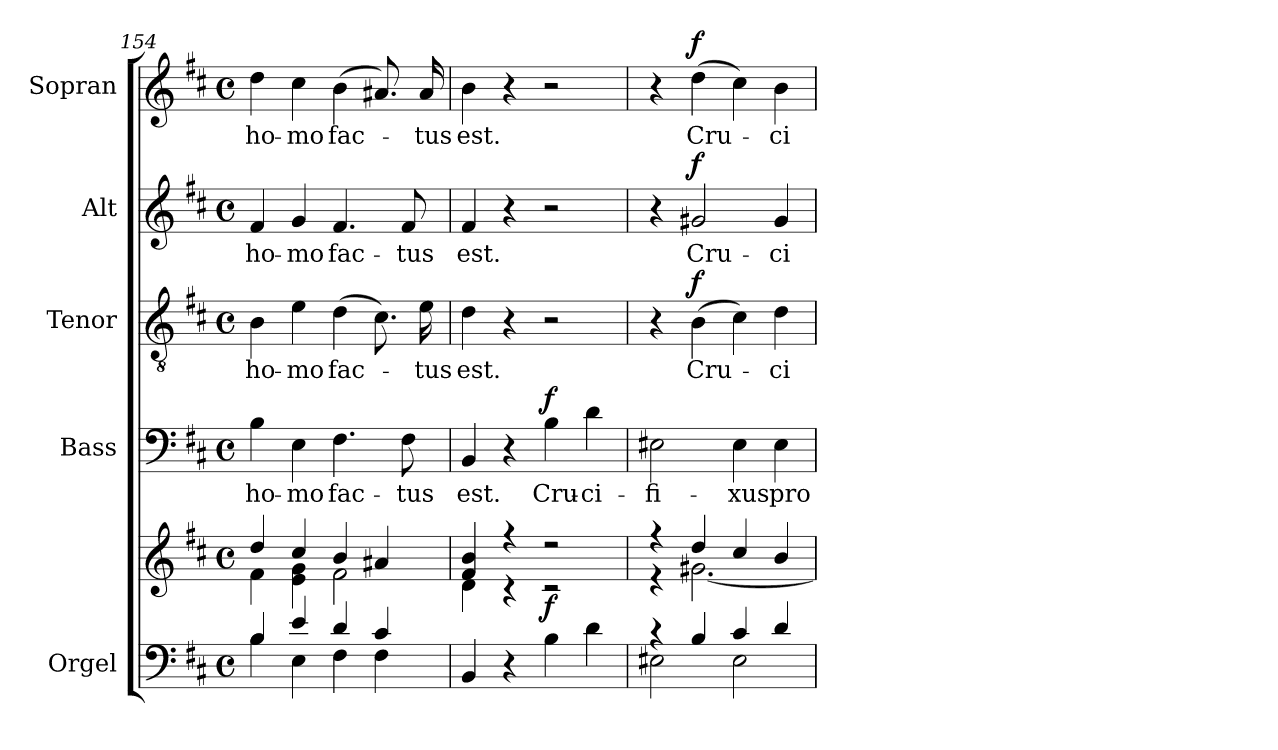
**kern	**kern	**dynam	**kern	**text	**dynam	**kern	**text	**dynam	**kern	**text	**dynam	**kern	**text	**dynam
*part5	*part5	*part5	*part4	*part4	*part4	*part3	*part3	*part3	*part2	*part2	*part2	*part1	*part1	*part1
*staff6	*staff5	*staff5/6	*staff4	*staff4	*staff4	*staff3	*staff3	*staff3	*staff2	*staff2	*staff2	*staff1	*staff1	*staff1
*I"Orgel	*	*	*I"Bass	*	*	*I"Tenor	*	*	*I"Alt	*	*	*I"Sopran	*	*
*I'Org.	*	*	*I'B.	*	*	*I'T.	*	*	*I'A.	*	*	*I'S.	*	*
*clefF4	*clefG2	*	*clefF4	*	*	*clefGv2	*	*	*clefG2	*	*	*clefG2	*	*
*k[f#c#]	*k[f#c#]	*	*k[f#c#]	*	*	*k[f#c#]	*	*	*k[f#c#]	*	*	*k[f#c#]	*	*
*D:	*D:	*	*D:	*	*	*D:	*	*	*D:	*	*	*D:	*	*
*M4/4	*M4/4	*	*M4/4	*	*	*M4/4	*	*	*M4/4	*	*	*M4/4	*	*
*met(c)	*met(c)	*	*met(c)	*	*	*met(c)	*	*	*met(c)	*	*	*met(c)	*	*
=154	=154	=154	=154	=154	=154	=154	=154	=154	=154	=154	=154	=154	=154	=154
*^	*^	*	*	*	*	*	*	*	*	*	*	*	*	*
!	!	!	!	!	!	!LO:LY:b	!	!	!LO:LY:b	!	!	!LO:LY:b	!	!	!LO:LY:b	!
4B/	4B\	4dd/	4f#\	.	4B\	ho-	.	4B\	ho-	.	4f#/	ho-	.	4dd\	ho-	.
!	!	!	!	!	!	!LO:LY:b	!	!	!LO:LY:b	!	!	!LO:LY:b	!	!	!LO:LY:b	!
4e/	4E\	4cc#/	4e\ 4g\	.	4E\	-mo	.	4e\	-mo	.	4g/	-mo	.	4cc#\	-mo	.
!	!	!	!	!	!	!LO:LY:b	!	!	!LO:LY:b	!	!	!LO:LY:b	!	!	!LO:LY:b	!
4d/	4F#\	4b/	2f#\	.	4.F#\	fac-	.	(>4d\	fac-	.	4.f#/	fac-	.	(>4b\	fac-	.
4c#/	4F#\	4a#X/	.	.	.	.	.	8.c#\)	.	.	.	.	.	8.a#X/)	.	.
!	!	!	!	!	!	!LO:LY:b	!	!	!	!	!	!LO:LY:b	!	!	!	!
.	.	.	.	.	8F#\	-tus	.	.	.	.	8f#/	-tus	.	.	.	.
!	!	!	!	!	!	!	!	!	!LO:LY:b	!	!	!	!	!	!LO:LY:b	!
.	.	.	.	.	.	.	.	16e\	-tus	.	.	.	.	16a#/	-tus	.
*v	*v	*	*	*	*	*	*	*	*	*	*	*	*	*	*	*
!!LO:PB:g=z
=155	=155	=155	=155	=155	=155	=155	=155	=155	=155	=155	=155	=155	=155	=155	=155
!	!	!	!	!	!LO:LY:b	!	!	!LO:LY:b	!	!	!LO:LY:b	!	!	!LO:LY:b	!
4BB/	4f#/ 4b/	4d\	.	4BB/	est.	.	4d\	est.	.	4f#/	est.	.	4b\	est.	.
4r	4r	4r	.	4r	.	.	4r	.	.	4r	.	.	4r	.	.
!	!	!	!LO:DY:b	!	!LO:LY:b	!LO:DY:a	!	!	!	!	!	!	!	!	!
4B\	2r	2r	f	4B\	Cru-	f	2r	.	.	2r	.	.	2r	.	.
!	!	!	!	!	!LO:LY:b	!	!	!	!	!	!	!	!	!	!
4d\	.	.	.	4d\	-ci-	.	.	.	.	.	.	.	.	.	.
=156	=156	=156	=156	=156	=156	=156	=156	=156	=156	=156	=156	=156	=156	=156	=156
*^	*	*	*	*	*	*	*	*	*	*	*	*	*	*	*
!	!	!	!	!	!	!LO:LY:b	!	!	!	!	!	!	!	!	!	!
4rc	2E#X\	4r	4r	.	2E#X\	-fi-	.	4r	.	.	4r	.	.	4r	.	.
!	!	!	!	!	!	!	!	!	!LO:LY:b	!LO:DY:a	!	!LO:LY:b	!LO:DY:a	!	!LO:LY:b	!LO:DY:a
4B/	.	4dd/	[<2.g#X\	.	.	.	.	(>4B\	Cru-	f	2g#X/	Cru-	f	(>4dd\	Cru-	f
!	!	!	!	!	!	!LO:LY:b	!	!	!	!	!	!	!	!	!	!
4c#/	2E#\	4cc#/	.	.	4E#\	-xus	.	4c#\)	.	.	.	.	.	4cc#\)	.	.
!	!	!	!	!	!	!LO:LY:b	!	!	!LO:LY:b	!	!	!LO:LY:b	!	!	!LO:LY:b	!
4d/	.	4b/	.	.	4E#\	pro	.	4d\	-ci-	.	4g#/	-ci-	.	4b\	-ci-	.
*v	*v	*	*	*	*	*	*	*	*	*	*	*	*	*	*	*
*	*v	*v	*	*	*	*	*	*	*	*	*	*	*	*	*
=	=	=	=	=	=	=	=	=	=	=	=	=	=	=
*-	*-	*-	*-	*-	*-	*-	*-	*-	*-	*-	*-	*-	*-	*-
